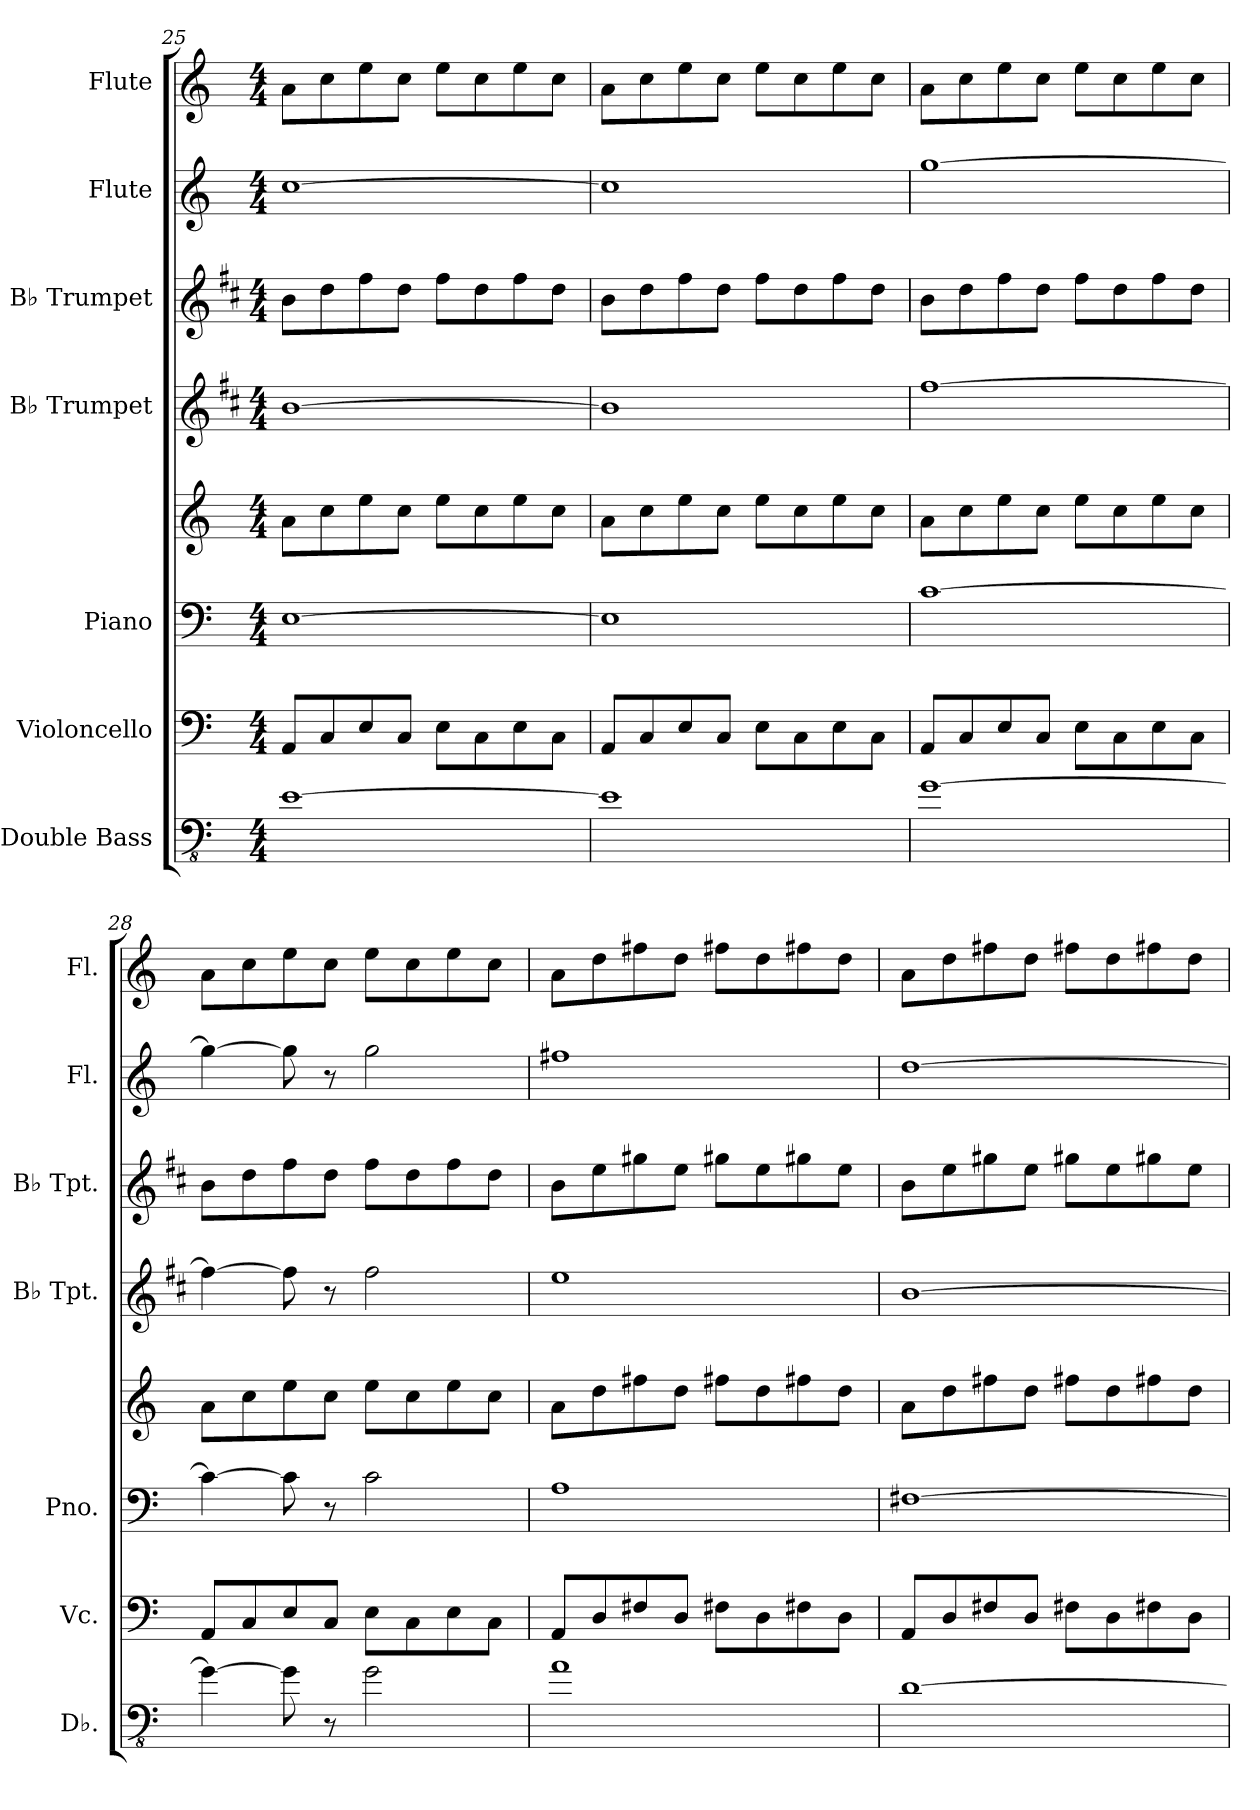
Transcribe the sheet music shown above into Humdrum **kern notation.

**kern	**kern	**kern	**kern	**kern	**kern	**kern	**kern
*part7	*part6	*part5	*part5	*part4	*part3	*part2	*part1
*staff8	*staff7	*staff6	*staff5	*staff4	*staff3	*staff2	*staff1
*I"Double Bass	*I"Violoncello	*I"Piano	*	*I"B♭ Trumpet	*I"B♭ Trumpet	*I"Flute	*I"Flute
*I'Db.	*I'Vc.	*I'Pno.	*	*I'B♭ Tpt.	*I'B♭ Tpt.	*I'Fl.	*I'Fl.
*clefFv4	*clefF4	*clefF4	*clefG2	*clefG2	*clefG2	*clefG2	*clefG2
*ITrd7c12	*	*	*	*ITrd1c2	*ITrd1c2	*	*
*k[]	*k[]	*k[]	*k[]	*k[]	*k[]	*k[]	*k[]
*M4/4	*M4/4	*M4/4	*M4/4	*M4/4	*M4/4	*M4/4	*M4/4
=25	=25	=25	=25	=25	=25	=25	=25
[1EE	8AA/L	[1E	8a\L	[1a	8a\L	[1cc	8a\L
.	8C/	.	8cc\	.	8cc\	.	8cc\
.	8E/	.	8ee\	.	8ee\	.	8ee\
.	8C/J	.	8cc\J	.	8cc\J	.	8cc\J
.	8E\L	.	8ee\L	.	8ee\L	.	8ee\L
.	8C\	.	8cc\	.	8cc\	.	8cc\
.	8E\	.	8ee\	.	8ee\	.	8ee\
.	8C\J	.	8cc\J	.	8cc\J	.	8cc\J
!!LO:PB:g=z
=26	=26	=26	=26	=26	=26	=26	=26
1EE]	8AA/L	1E]	8a\L	1a]	8a\L	1cc]	8a\L
.	8C/	.	8cc\	.	8cc\	.	8cc\
.	8E/	.	8ee\	.	8ee\	.	8ee\
.	8C/J	.	8cc\J	.	8cc\J	.	8cc\J
.	8E\L	.	8ee\L	.	8ee\L	.	8ee\L
.	8C\	.	8cc\	.	8cc\	.	8cc\
.	8E\	.	8ee\	.	8ee\	.	8ee\
.	8C\J	.	8cc\J	.	8cc\J	.	8cc\J
=27	=27	=27	=27	=27	=27	=27	=27
[1GG	8AA/L	[1c	8a\L	[1ee	8a\L	[1gg	8a\L
.	8C/	.	8cc\	.	8cc\	.	8cc\
.	8E/	.	8ee\	.	8ee\	.	8ee\
.	8C/J	.	8cc\J	.	8cc\J	.	8cc\J
.	8E\L	.	8ee\L	.	8ee\L	.	8ee\L
.	8C\	.	8cc\	.	8cc\	.	8cc\
.	8E\	.	8ee\	.	8ee\	.	8ee\
.	8C\J	.	8cc\J	.	8cc\J	.	8cc\J
=28	=28	=28	=28	=28	=28	=28	=28
4GG\_	8AA/L	4c\_	8a\L	4ee\_	8a\L	4gg\_	8a\L
.	8C/	.	8cc\	.	8cc\	.	8cc\
8GG\]	8E/	8c\]	8ee\	8ee\]	8ee\	8gg\]	8ee\
8r	8C/J	8r	8cc\J	8r	8cc\J	8r	8cc\J
2GG\	8E\L	2c\	8ee\L	2ee\	8ee\L	2gg\	8ee\L
.	8C\	.	8cc\	.	8cc\	.	8cc\
.	8E\	.	8ee\	.	8ee\	.	8ee\
.	8C\J	.	8cc\J	.	8cc\J	.	8cc\J
=29	=29	=29	=29	=29	=29	=29	=29
1AA	8AA/L	1A	8a\L	1dd	8a\L	1ff#X	8a\L
.	8D/	.	8dd\	.	8dd\	.	8dd\
.	8F#X/	.	8ff#X\	.	8ff#X\	.	8ff#X\
.	8D/J	.	8dd\J	.	8dd\J	.	8dd\J
.	8F#X\L	.	8ff#X\L	.	8ff#X\L	.	8ff#X\L
.	8D\	.	8dd\	.	8dd\	.	8dd\
.	8F#X\	.	8ff#X\	.	8ff#X\	.	8ff#X\
.	8D\J	.	8dd\J	.	8dd\J	.	8dd\J
!!LO:PB:g=z
=30	=30	=30	=30	=30	=30	=30	=30
[1DD	8AA/L	[1F#X	8a\L	[1a	8a\L	[1dd	8a\L
.	8D/	.	8dd\	.	8dd\	.	8dd\
.	8F#X/	.	8ff#X\	.	8ff#X\	.	8ff#X\
.	8D/J	.	8dd\J	.	8dd\J	.	8dd\J
.	8F#X\L	.	8ff#X\L	.	8ff#X\L	.	8ff#X\L
.	8D\	.	8dd\	.	8dd\	.	8dd\
.	8F#X\	.	8ff#X\	.	8ff#X\	.	8ff#X\
.	8D\J	.	8dd\J	.	8dd\J	.	8dd\J
=	=	=	=	=	=	=	=
*-	*-	*-	*-	*-	*-	*-	*-
